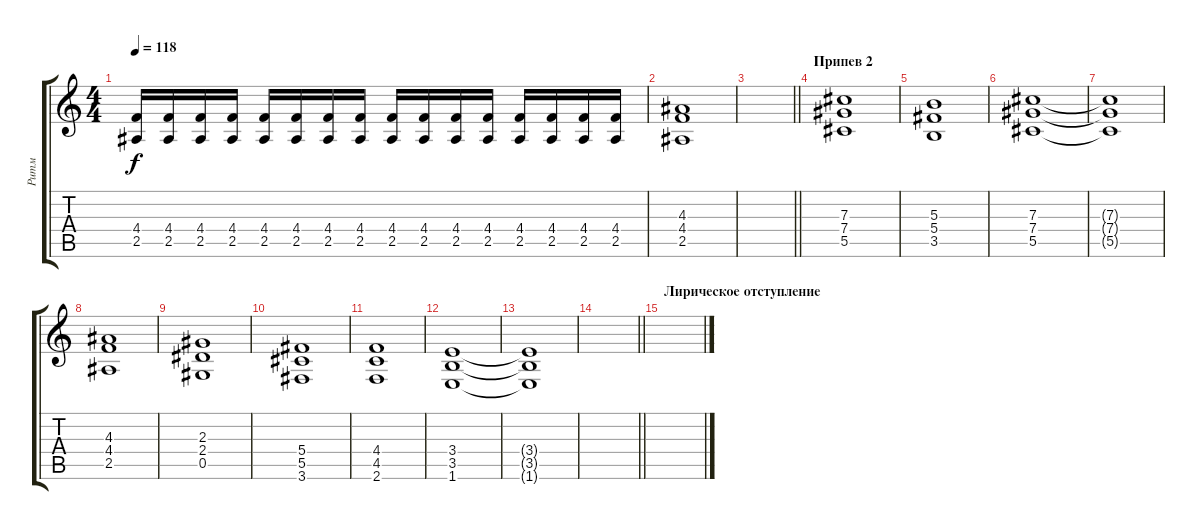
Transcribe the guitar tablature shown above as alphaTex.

\track ("Ритм" "Ритм") {instrument distortionguitar}
\staff {score tabs}
\tuning (Eb4 Bb3 Gb3 Db3 Ab2 Eb2) {hide}
\ts (4 4)
\tempo 118
\clef g2
\ks c
(4.4 2.5).16{dy f} (4.4 2.5).16 (4.4 2.5).16 (4.4 2.5).16 (4.4 2.5).16 (4.4 2.5).16 (4.4 2.5).16 (4.4 2.5).16 (4.4 2.5).16 (4.4 2.5).16 (4.4 2.5).16 (4.4 2.5).16 (4.4 2.5).16 (4.4 2.5).16 (4.4 2.5).16 (4.4 2.5).16 |
(4.3 4.4 2.5).1 |
\barLineRight lightlight
|
\section ("" "Припев 2")
(7.3 7.4 5.5).1 |
(5.3 5.4 3.5).1 |
(7.3 7.4 5.5).1 |
(7.3{t} 7.4{t} 5.5{t}).1 |
(4.3 4.4 2.5).1 |
(2.3 2.4 0.5).1 |
(5.4 5.5 3.6).1 |
(4.4 4.5 2.6).1 |
(3.4 3.5 1.6).1 |
(3.4{t} 3.5{t} 1.6{t}).1 |
\barLineRight lightlight
|
\section ("" "Лирическое отступление")
